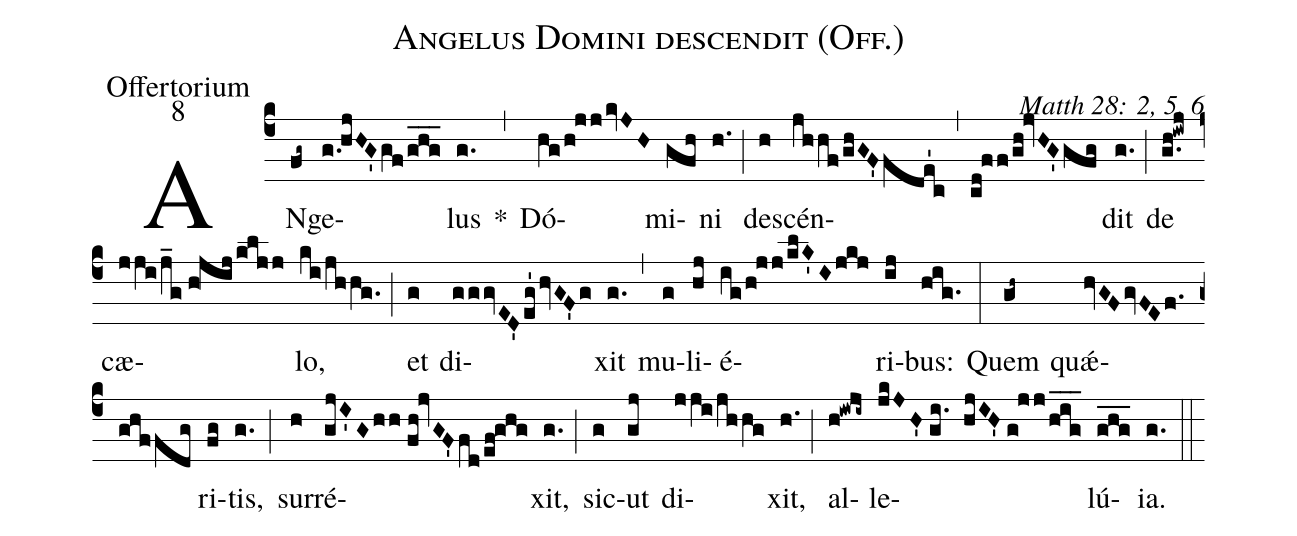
name: Angelus Domini descendit (Off.);
office-part: Offertorium;
mode: 8;
commentary: Matth 28: 2, 5, 6;
%%
(c4) AN(fg~)ge(g.!hjHG'gf/ghg___)lus(g.) *(,) Dó(hg/h!jjkvJH)mi(gfh)ni(h.) (;) de(h)scén(jhhf/ghGF'/!fde'1c)(,)(cd!ff/gh!jvHG'gfg)dit(g.) (;) de(g.h!iwj) cæ(jji/j_g//h!jijkljj)lo,(ki/jhhg.) (;) et(g) di(gggvED'eg'hvGF'g)xit(g.) (,) mu(g)li(hj)é(ig/h!jj/klK'Ijkj)ri(ij)bus:(hig.) (:)
Quem(gh~) quǽ(hvGFgvFEf./ghffdg)ri(fg)tis,(g.) (;) sur(h)ré(gjI'Ghh//fh!jvGF'fd/ef!ghg)xit,(g.) (;) sic(g)ut(gj) di(jji/jhhg)xit,(h.) (;) al(h!iwji~)le(jkJH'//gi. hjIH'//g!jj/h_i_g_)lú(ghg___)ia.(g.) (::)
